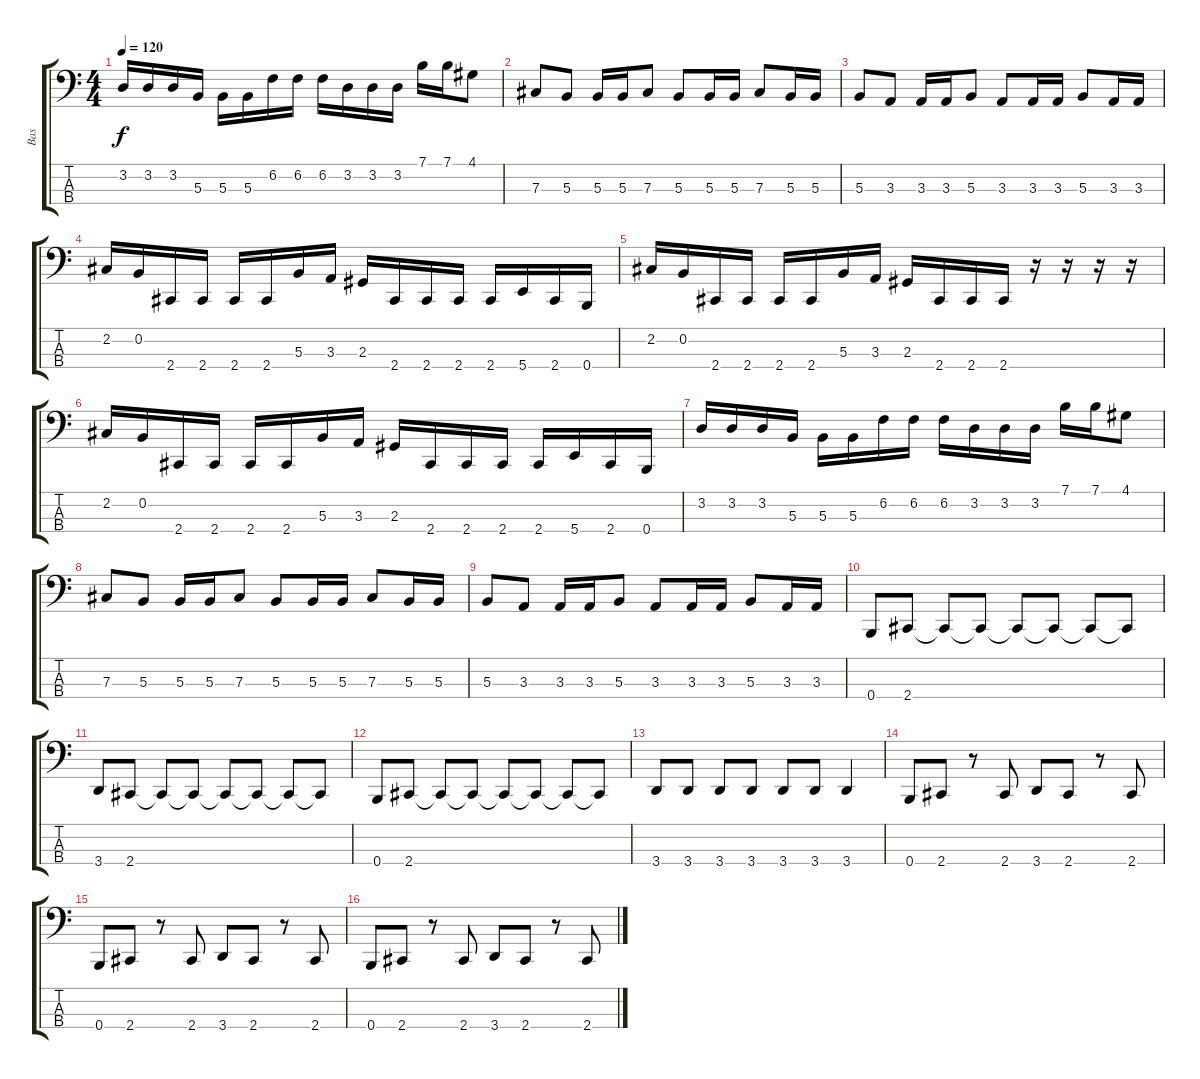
\track ("Bas" "Bas") {instrument slapbass2}
\staff {score tabs}
\tuning (E2 B1 Gb1 B0) {hide}
\ts (4 4)
\tempo 120
\clef f4
\ks c
3.2.16{dy f} 3.2.16 3.2.16 5.3.16 5.3.16 5.3.16 6.2.16 6.2.16 6.2.16 3.2.16 3.2.16 3.2.16 7.1.16 7.1.16 4.1.8 |
7.3.8 5.3.8 5.3.16 5.3.16 7.3.8 5.3.8 5.3.16 5.3.16 7.3.8 5.3.16 5.3.16 |
5.3.8 3.3.8 3.3.16 3.3.16 5.3.8 3.3.8 3.3.16 3.3.16 5.3.8 3.3.16 3.3.16 |
2.2.16 0.2.16 2.4.16 2.4.16 2.4.16 2.4.16 5.3.16 3.3.16 2.3.16 2.4.16 2.4.16 2.4.16 2.4.16 5.4.16 2.4.16 0.4.16 |
2.2.16 0.2.16 2.4.16 2.4.16 2.4.16 2.4.16 5.3.16 3.3.16 2.3.16 2.4.16 2.4.16 2.4.16 r.16 r.16 r.16 r.16 |
2.2.16 0.2.16 2.4.16 2.4.16 2.4.16 2.4.16 5.3.16 3.3.16 2.3.16 2.4.16 2.4.16 2.4.16 2.4.16 5.4.16 2.4.16 0.4.16 |
3.2.16 3.2.16 3.2.16 5.3.16 5.3.16 5.3.16 6.2.16 6.2.16 6.2.16 3.2.16 3.2.16 3.2.16 7.1.16 7.1.16 4.1.8 |
7.3.8 5.3.8 5.3.16 5.3.16 7.3.8 5.3.8 5.3.16 5.3.16 7.3.8 5.3.16 5.3.16 |
5.3.8 3.3.8 3.3.16 3.3.16 5.3.8 3.3.8 3.3.16 3.3.16 5.3.8 3.3.16 3.3.16 |
0.4.8 2.4.8 2.4{t}.8 2.4{t}.8 2.4{t}.8 2.4{t}.8 2.4{t}.8 2.4{t}.8 |
3.4.8 2.4.8 2.4{t}.8 2.4{t}.8 2.4{t}.8 2.4{t}.8 2.4{t}.8 2.4{t}.8 |
0.4.8 2.4.8 2.4{t}.8 2.4{t}.8 2.4{t}.8 2.4{t}.8 2.4{t}.8 2.4{t}.8 |
3.4.8 3.4.8 3.4.8 3.4.8 3.4.8 3.4.8 3.4.4 |
0.4.8 2.4.8 r.8 2.4.8 3.4.8 2.4.8 r.8 2.4.8 |
0.4.8 2.4.8 r.8 2.4.8 3.4.8 2.4.8 r.8 2.4.8 |
0.4.8 2.4.8 r.8 2.4.8 3.4.8 2.4.8 r.8 2.4.8
